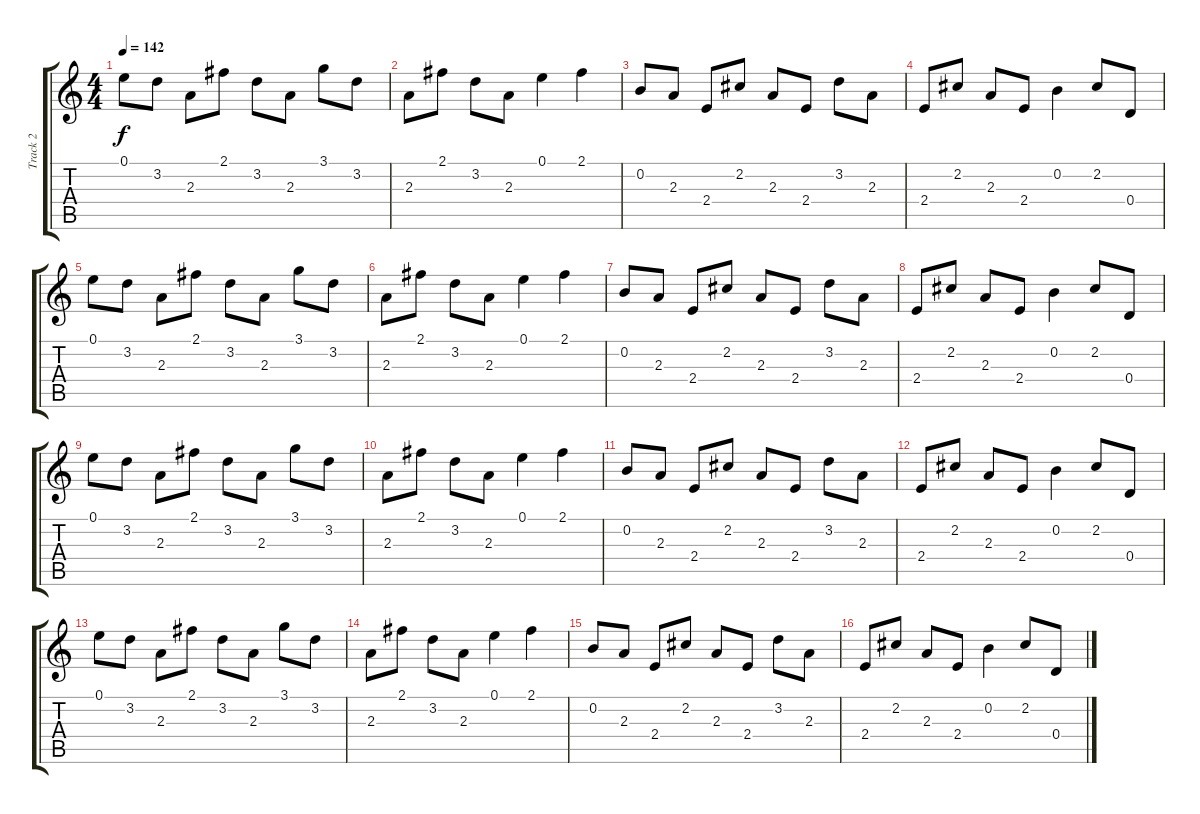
\track ("Track 2" "Track 2") {instrument electricguitarclean}
\staff {score tabs}
\tuning (E4 B3 G3 D3 A2 E2) {hide}
\ts (4 4)
\tempo 142
\clef g2
\ks c
0.1.8{dy f instrument distortionguitar} 3.2.8 2.3.8 2.1.8 3.2.8 2.3.8 3.1.8 3.2.8 |
2.3.8 2.1.8 3.2.8 2.3.8 0.1.4 2.1.4 |
0.2.8 2.3.8 2.4.8 2.2.8 2.3.8 2.4.8 3.2.8 2.3.8 |
2.4.8 2.2.8 2.3.8 2.4.8 0.2.4 2.2.8 0.4.8 |
0.1.8{instrument distortionguitar} 3.2.8 2.3.8 2.1.8 3.2.8 2.3.8 3.1.8 3.2.8 |
2.3.8 2.1.8 3.2.8 2.3.8 0.1.4 2.1.4 |
0.2.8 2.3.8 2.4.8 2.2.8 2.3.8 2.4.8 3.2.8 2.3.8 |
2.4.8 2.2.8 2.3.8 2.4.8 0.2.4 2.2.8 0.4.8 |
0.1.8{instrument distortionguitar} 3.2.8 2.3.8 2.1.8 3.2.8 2.3.8 3.1.8 3.2.8 |
2.3.8 2.1.8 3.2.8 2.3.8 0.1.4 2.1.4 |
0.2.8 2.3.8 2.4.8 2.2.8 2.3.8 2.4.8 3.2.8 2.3.8 |
2.4.8 2.2.8 2.3.8 2.4.8 0.2.4 2.2.8 0.4.8 |
0.1.8{instrument distortionguitar} 3.2.8 2.3.8 2.1.8 3.2.8 2.3.8 3.1.8 3.2.8 |
2.3.8 2.1.8 3.2.8 2.3.8 0.1.4 2.1.4 |
0.2.8 2.3.8 2.4.8 2.2.8 2.3.8 2.4.8 3.2.8 2.3.8 |
2.4.8 2.2.8 2.3.8 2.4.8 0.2.4 2.2.8 0.4.8
